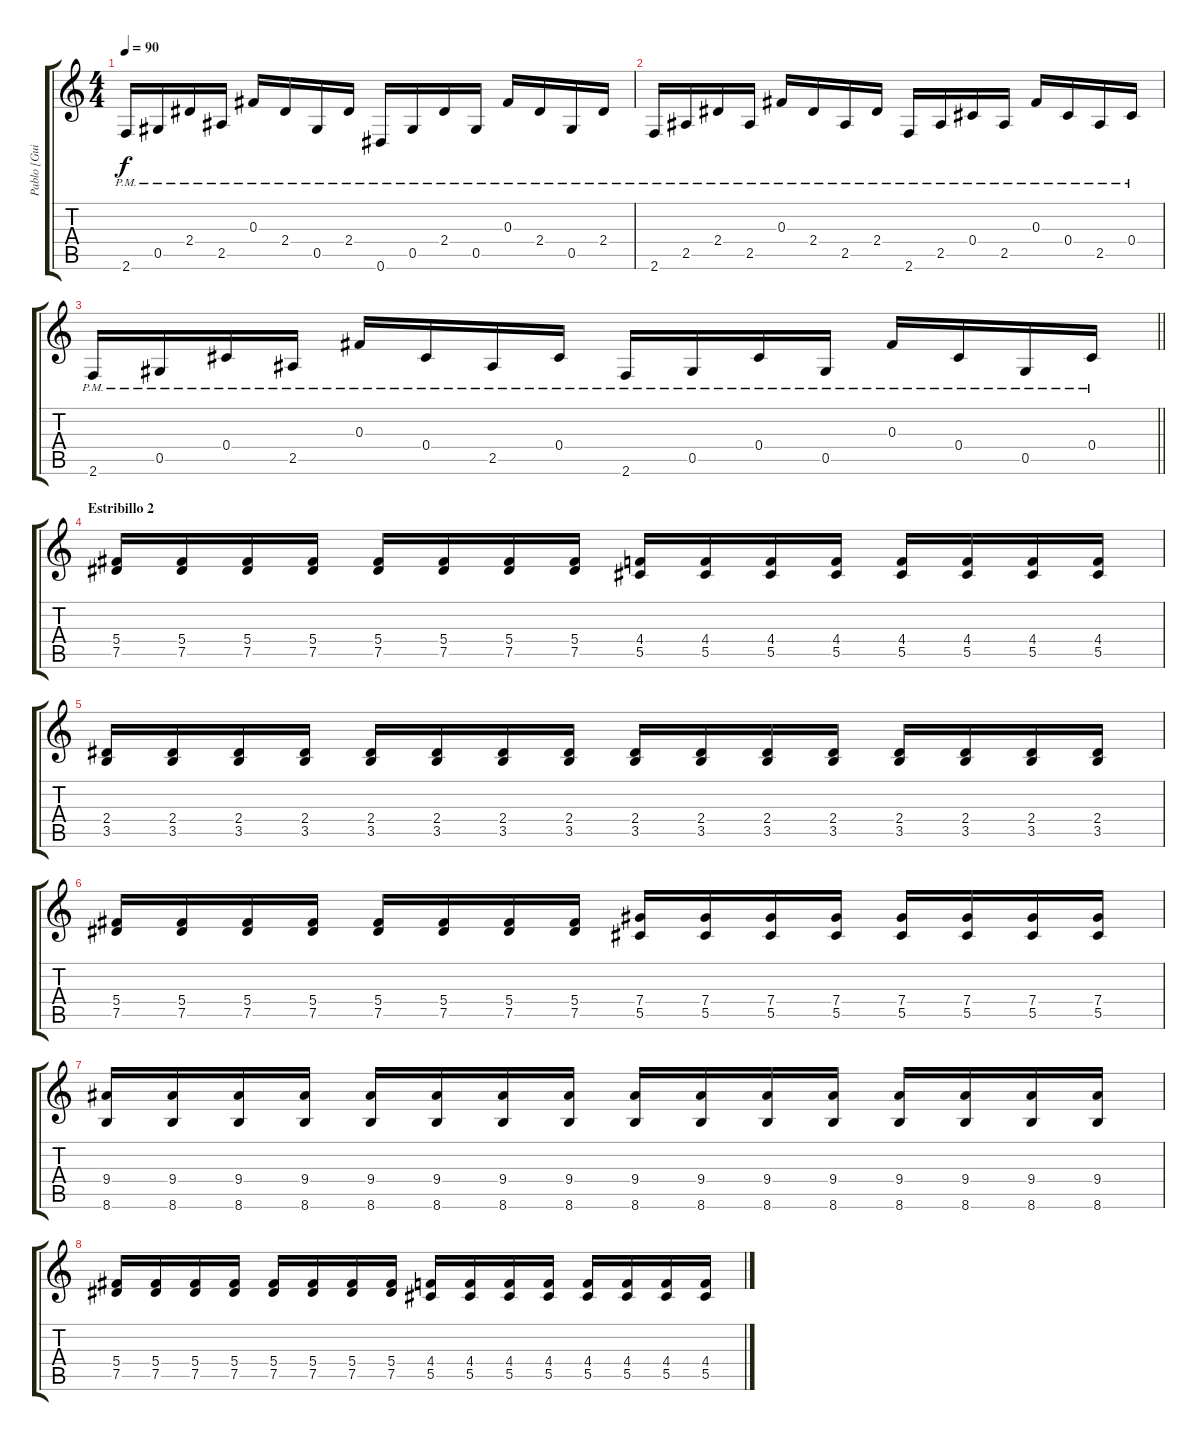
\track ("Pablo [Guitar 1]" "Pablo [Gui") {instrument acousticguitarsteel}
\staff {score tabs}
\tuning (Eb4 Bb3 Gb3 Db3 Ab2 Eb2) {hide}
\ts (4 4)
\tempo 90
\clef g2
\ks c
2.6{pm}.16{dy f} 0.5{pm}.16 2.4{pm}.16 2.5{pm}.16 0.3{pm}.16 2.4{pm}.16 0.5{pm}.16 2.4{pm}.16 0.6{pm}.16 0.5{pm}.16 2.4{pm}.16 0.5{pm}.16 0.3{pm}.16 2.4{pm}.16 0.5{pm}.16 2.4{pm}.16 |
2.6{pm}.16 2.5{pm}.16 2.4{pm}.16 2.5{pm}.16 0.3{pm}.16 2.4{pm}.16 2.5{pm}.16 2.4{pm}.16 2.6{pm}.16 2.5{pm}.16 0.4{pm}.16 2.5{pm}.16 0.3{pm}.16 0.4{pm}.16 2.5{pm}.16 0.4{pm}.16 |
\barLineRight lightlight
2.6{pm}.16 0.5{pm}.16 0.4{pm}.16 2.5{pm}.16 0.3{pm}.16 0.4{pm}.16 2.5{pm}.16 0.4{pm}.16 2.6{pm}.16 0.5{pm}.16 0.4{pm}.16 0.5{pm}.16 0.3{pm}.16 0.4{pm}.16 0.5{pm}.16 0.4{pm}.16 |
\section ("" "Estribillo 2")
(5.4 7.5).16 (5.4 7.5).16 (5.4 7.5).16 (5.4 7.5).16 (5.4 7.5).16 (5.4 7.5).16 (5.4 7.5).16 (5.4 7.5).16 (4.4 5.5).16 (4.4 5.5).16 (4.4 5.5).16 (4.4 5.5).16 (4.4 5.5).16 (4.4 5.5).16 (4.4 5.5).16 (4.4 5.5).16 |
(2.4 3.5).16 (2.4 3.5).16 (2.4 3.5).16 (2.4 3.5).16 (2.4 3.5).16 (2.4 3.5).16 (2.4 3.5).16 (2.4 3.5).16 (2.4 3.5).16 (2.4 3.5).16 (2.4 3.5).16 (2.4 3.5).16 (2.4 3.5).16 (2.4 3.5).16 (2.4 3.5).16 (2.4 3.5).16 |
(5.4 7.5).16 (5.4 7.5).16 (5.4 7.5).16 (5.4 7.5).16 (5.4 7.5).16 (5.4 7.5).16 (5.4 7.5).16 (5.4 7.5).16 (7.4 5.5).16 (7.4 5.5).16 (7.4 5.5).16 (7.4 5.5).16 (7.4 5.5).16 (7.4 5.5).16 (7.4 5.5).16 (7.4 5.5).16 |
(9.4 8.6).16 (9.4 8.6).16 (9.4 8.6).16 (9.4 8.6).16 (9.4 8.6).16 (9.4 8.6).16 (9.4 8.6).16 (9.4 8.6).16 (9.4 8.6).16 (9.4 8.6).16 (9.4 8.6).16 (9.4 8.6).16 (9.4 8.6).16 (9.4 8.6).16 (9.4 8.6).16 (9.4 8.6).16 |
(5.4 7.5).16 (5.4 7.5).16 (5.4 7.5).16 (5.4 7.5).16 (5.4 7.5).16 (5.4 7.5).16 (5.4 7.5).16 (5.4 7.5).16 (4.4 5.5).16 (4.4 5.5).16 (4.4 5.5).16 (4.4 5.5).16 (4.4 5.5).16 (4.4 5.5).16 (4.4 5.5).16 (4.4 5.5).16
